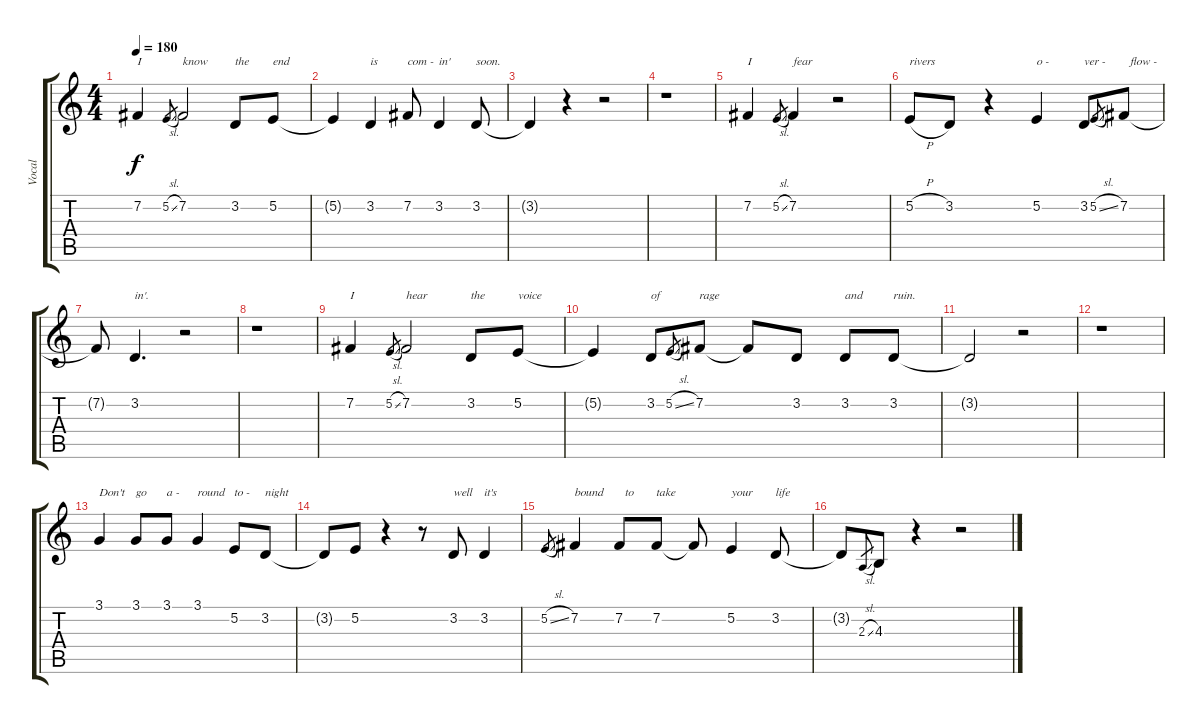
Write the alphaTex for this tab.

\track ("Vocal" "Vocal") {instrument altosax}
\staff {score tabs}
\tuning (E4 B3 G3 D3 A2 E2) {hide}
\ts (4 4)
\tempo 180
\clef g2
\ks c
7.2.4{txt "I" dy f} 5.2{sl}.8{gr} 7.2.2{txt "know"} 3.2.8{txt "the"} 5.2.8{txt "end"} |
5.2{t}.4 3.2.4{txt "is"} 7.2.8{txt "com -"} 3.2.4{txt "in'"} 3.2.8{txt "soon."} |
3.2{t}.4 r.4 r.2 |
r.1 |
7.2.4{txt "I"} 5.2{sl}.8{gr} 7.2.4{txt "fear"} r.2 |
5.2{h}.8{txt "rivers"} 3.2.8 r.4 5.2.4{txt "o -"} 3.2.8{txt "ver -"} 5.2{sl}.8{gr} 7.2.8{txt "  flow -"} |
7.2{t}.8 3.2.4{d txt "in'."} r.2 |
r.1 |
7.2.4{txt "I"} 5.2{sl}.8{gr} 7.2.2{txt "hear"} 3.2.8{txt "the"} 5.2.8{txt "voice"} |
5.2{t}.4 3.2.8{txt "of"} 5.2{sl}.8{gr} 7.2.8{txt "rage"} 7.2{t}.8 3.2.8 3.2.8{txt "and"} 3.2.8{txt "ruin."} |
3.2{t}.2 r.2 |
r.1 |
3.1.4{txt "Don't"} 3.1.8{txt "go"} 3.1.8{txt "a -"} 3.1.4{txt "round"} 5.2.8{txt "to -"} 3.2.8{txt "night"} |
3.2{t}.8 5.2.8 r.4 r.8 3.2.8{txt "well"} 3.2.4{txt "it's"} |
5.2{sl}.8{gr} 7.2.4{txt "bound"} 7.2.8{txt "  to"} 7.2.8{txt "take"} 7.2{t}.8 5.2.4{txt "your"} 3.2.8{txt "life"} |
3.2{t}.8 2.3{sl}.8{gr} 4.3.8 r.4 r.2
